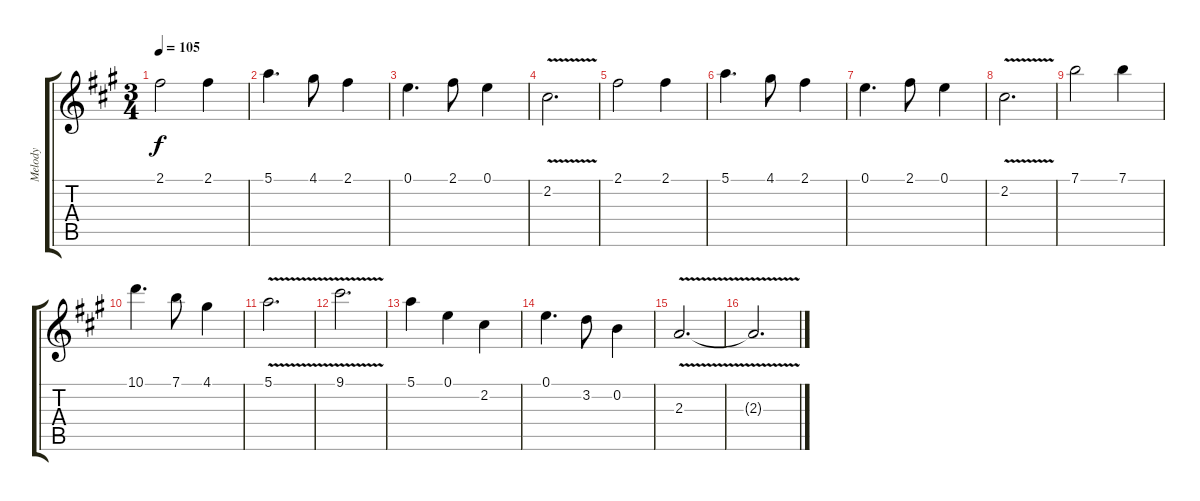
\track ("Melody" "Melody") {instrument overdrivenguitar}
\staff {score tabs}
\tuning (E4 B3 G3 D3 A2 E2) {hide}
\ts (3 4)
\tempo 105
\clef g2
\ks a
2.1.2{dy f} 2.1.4 |
5.1.4{d} 4.1.8 2.1.4 |
0.1.4{d} 2.1.8 0.1.4 |
2.2{v}.2{d} |
2.1.2 2.1.4 |
5.1.4{d} 4.1.8 2.1.4 |
0.1.4{d} 2.1.8 0.1.4 |
2.2{v}.2{d} |
7.1.2 7.1.4 |
10.1.4{d} 7.1.8 4.1.4 |
5.1{v}.2{d} |
9.1{v}.2{d} |
5.1.4 0.1.4 2.2.4 |
0.1.4{d} 3.2.8 0.2.4 |
2.3{v}.2{d} |
2.3{t}.2{d}
